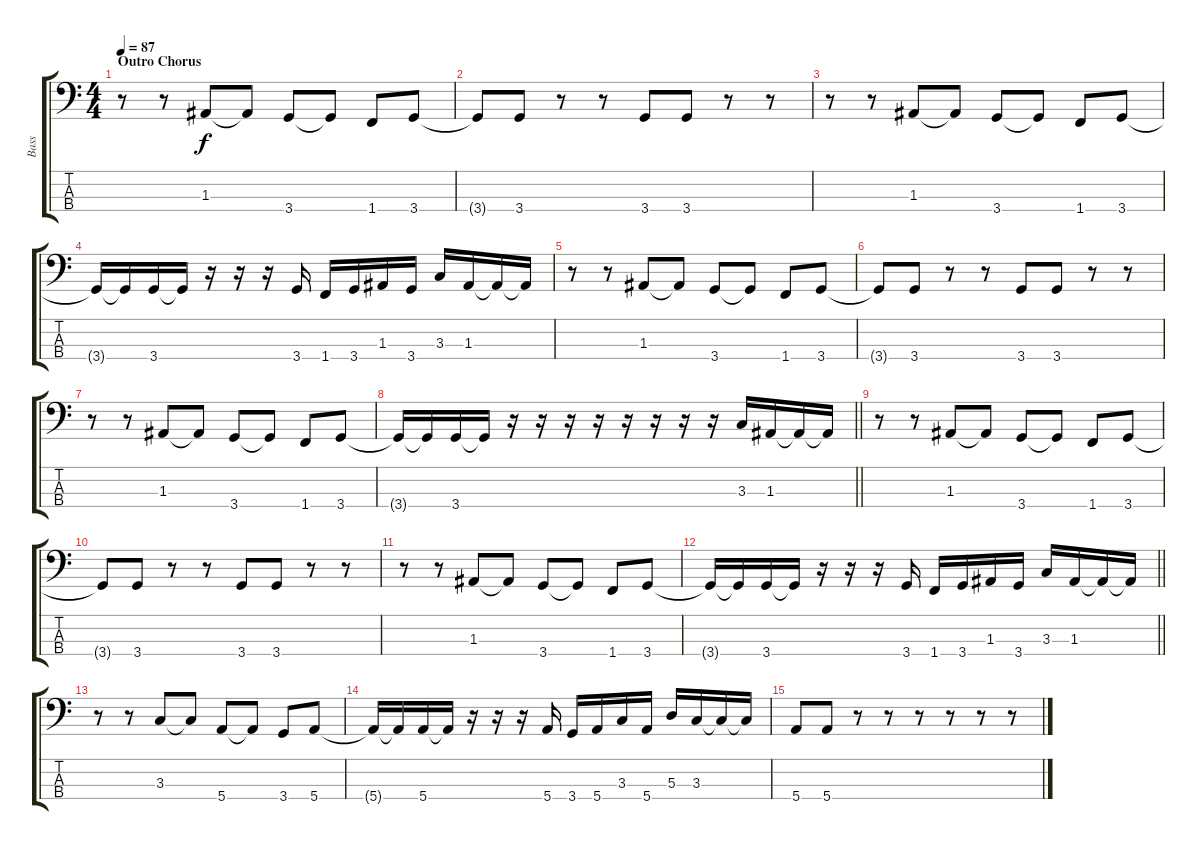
\track ("Bass" "Bass") {instrument electricbassfinger}
\staff {score tabs}
\tuning (G2 D2 A1 E1) {hide}
\ts (4 4)
\section ("" "Outro Chorus")
\tempo 87
\clef f4
\ks c
r.8{dy f} r.8 1.3.8 1.3{t}.8 3.4.8 3.4{t}.8 1.4.8 3.4.8 |
3.4{t}.8 3.4.8 r.8 r.8 3.4.8 3.4.8 r.8 r.8 |
r.8 r.8 1.3.8 1.3{t}.8 3.4.8 3.4{t}.8 1.4.8 3.4.8 |
3.4{t}.16 3.4{t}.16 3.4.16 3.4{t}.16 r.16 r.16 r.16 3.4.16 1.4.16 3.4.16 1.3.16 3.4.16 3.3.16 1.3.16 1.3{t}.16 1.3{t}.16 |
r.8 r.8 1.3.8 1.3{t}.8 3.4.8 3.4{t}.8 1.4.8 3.4.8 |
3.4{t}.8 3.4.8 r.8 r.8 3.4.8 3.4.8 r.8 r.8 |
r.8 r.8 1.3.8 1.3{t}.8 3.4.8 3.4{t}.8 1.4.8 3.4.8 |
\barLineRight lightlight
3.4{t}.16 3.4{t}.16 3.4.16 3.4{t}.16 r.16 r.16 r.16 r.16 r.16 r.16 r.16 r.16 3.3.16 1.3.16 1.3{t}.16 1.3{t}.16 |
r.8 r.8 1.3.8 1.3{t}.8 3.4.8 3.4{t}.8 1.4.8 3.4.8 |
3.4{t}.8 3.4.8 r.8 r.8 3.4.8 3.4.8 r.8 r.8 |
r.8 r.8 1.3.8 1.3{t}.8 3.4.8 3.4{t}.8 1.4.8 3.4.8 |
\barLineRight lightlight
3.4{t}.16 3.4{t}.16 3.4.16 3.4{t}.16 r.16 r.16 r.16 3.4.16 1.4.16 3.4.16 1.3.16 3.4.16 3.3.16 1.3.16 1.3{t}.16 1.3{t}.16 |
r.8 r.8 3.3.8 3.3{t}.8 5.4.8 5.4{t}.8 3.4.8 5.4.8 |
5.4{t}.16 5.4{t}.16 5.4.16 5.4{t}.16 r.16 r.16 r.16 5.4.16 3.4.16 5.4.16 3.3.16 5.4.16 5.3.16 3.3.16 3.3{t}.16 3.3{t}.16 |
5.4.8 5.4.8 r.8 r.8 r.8 r.8 r.8 r.8
